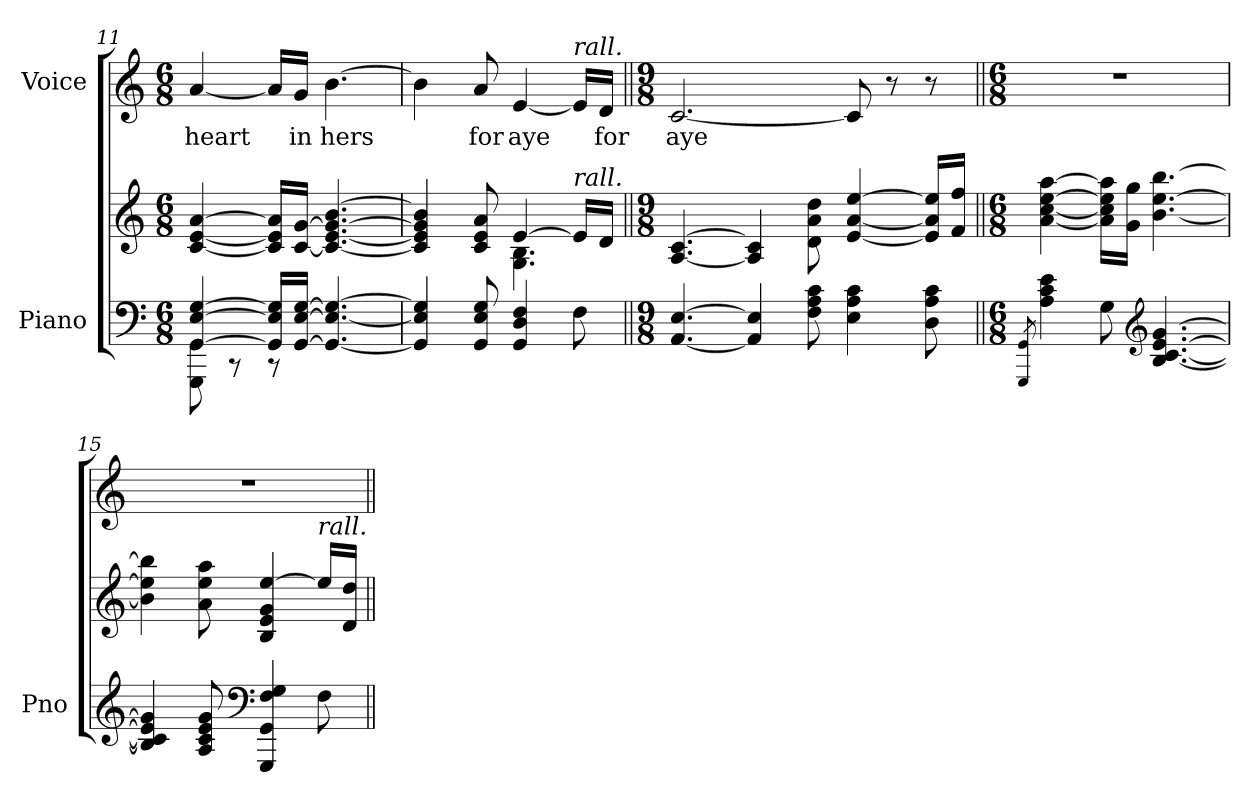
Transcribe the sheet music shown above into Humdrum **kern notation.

**kern	**kern	**kern	**text
*part2	*part2	*part1	*part1
*staff3	*staff2	*staff1	*staff1
*I"Piano	*	*I"Voice	*
*I'Pno	*	*	*
*clefF4	*clefG2	*clefG2	*
*k[]	*k[]	*k[]	*
*M6/8	*M6/8	*M6/8	*
=11	=11	=11	=11
*^	*	*	*
[<4GG/ [<4E/ [4G/	8GGG\ 8GG\	[4c/ [4e/ [4a/	[4a/	heart
.	8r	.	.	.
16GG/] 16E/] 16G/]LL	8r	16c/] 16e/] 16a/]LL	16a/LL]	.
[<16GG/ [<16E/ [16G/JJ	.	[16c/ [16g/JJ	16g/JJ	in
4.GG/_ 4.E/_ 4.G/_	4.ryy	4.c/_ [4.e/ 4.g/_ [4.b/	[4.b\	hers
*v	*v	*	*	*
=12	=12	=12	=12
*	*^	*	*
4GG/] 4E/] 4G/]	4c/] 4e/] 4g/] 4b/]	4.ryy	4b\]	.
8GG/ 8E/ 8G/	8c/ 8e/ 8a/	.	8a/	for
4GG/ 4D/ 4F/	[<4e/	4.G\ 4.B\	[4e/	aye
!	!	!	!LO:TX:i:t=rall.	!
!	!LO:TX:i:t=rall.	!	!	!
8F\	16e/LL]	.	16e/LL]	.
.	16d/JJ	.	16d/JJ	for
*	*v	*v	*	*
=13||	=13||	=13||	=13||
*M9/8	*M9/8	*M9/8	*
[4.AA/ [4.E/	[4.A/ [4.c/	[2.c/	aye
4AA/] 4E/]	4A/] 4c/]	.	.
8F\ 8A\ 8c\	8d\ 8a\ 8dd\	.	.
4E\ 4A\ 4c\	[4e/ [4a/ [4ee/	8c/]	.
.	.	8r	.
8D\ 8A\ 8c\	16e/] 16a/] 16ee/]LL	8r	.
.	16f/ 16ff/JJ	.	.
=14||	=14||	=14||	=14||
*M6/8	*M6/8	*M6/8	*
8qGGG/ 8qGG/	.	.	.
4A\ 4c\ 4e\	[4a\ [4cc\ [4ee\ [4aa\	2.r	.
8G\	16a\] 16cc\] 16ee\] 16aa\]LL	.	.
.	16g\ 16gg\JJ	.	.
*clefG2	*	*	*
[4.B/ [<4.c/ [>4.e/ [4.g/	[4.b\ [4.ee\ [4.bb\	.	.
=15	=15	=15	=15
4B/] 4c/] 4e/] 4g/]	4b\] 4ee\] 4bb\]	2.r	.
8A/ 8c/ 8e/ 8g/	8a\ 8ee\ 8aa\	.	.
*clefF4	*	*	*
4GGG/ 4GG/ 4F/ 4G/	4B/ 4e/ 4g/ [<4ee/	.	.
!	!LO:TX:i:t=rall.	!	!
8F\	16ee/LL]	.	.
.	16d/ 16dd/JJ	.	.
=||	=||	=||	=||
*-	*-	*-	*-
